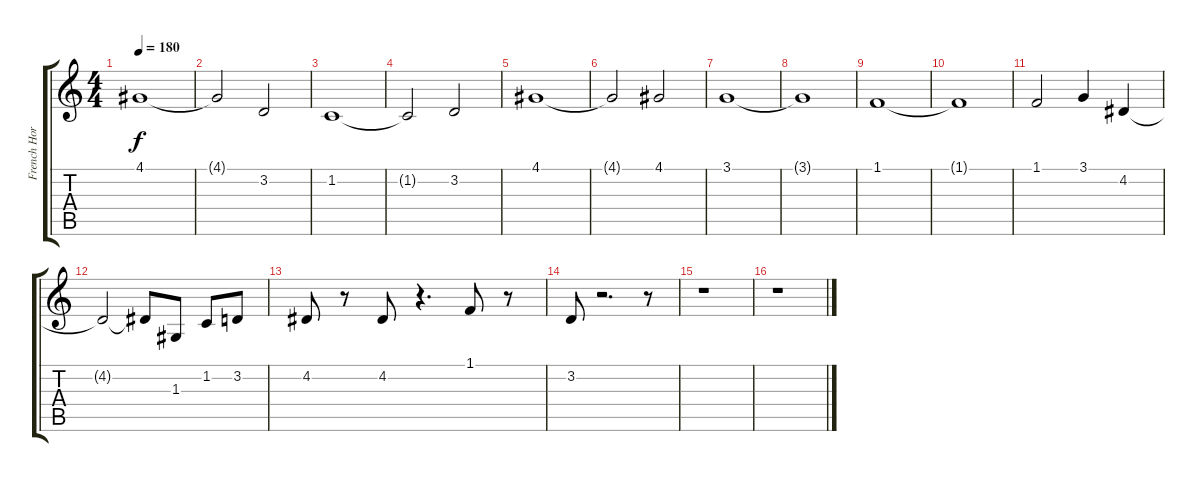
\track ("French Horn" "French Hor") {instrument frenchhorn}
\staff {score tabs}
\tuning (E4 B3 G3 D3 A2 E2) {hide}
\ts (4 4)
\tempo 180
\clef g2
\ks c
4.1.1{dy f} |
4.1{t}.2 3.2.2 |
1.2.1 |
1.2{t}.2 3.2.2 |
4.1.1 |
4.1{t}.2 4.1.2 |
3.1.1 |
3.1{t}.1 |
1.1.1 |
1.1{t}.1 |
1.1.2 3.1.4 4.2.4 |
4.2{t}.2 4.2{t}.8 1.3.8 1.2.8 3.2.8 |
4.2.8 r.8 4.2.8 r.4{d} 1.1.8 r.8 |
3.2.8 r.2{d} r.8 |
r.1 |
r.1
